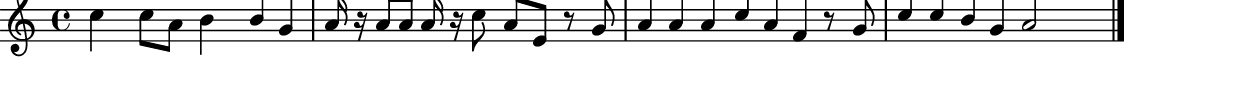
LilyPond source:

% MusicXML to Lilypond converter by Kovi

% Analyzing...
% 1 parts
% 1 Staff
% forceBassClefActive = 
melody = {
% 30 notes in the part
% 1 voices

\new Staff
\new Voice {
% 30 notes
% 4 mesaures

% Measure 1
\clef "treble"
\key c \major
c''4 c''8 a'8 b'4 b'8 g'8 
% Measure 2
a'16 r16 a'16 a'16 a'16 r16 c''8 a'8 e'8 r8 g'8 
% Measure 3
a'8 a'8 a'8 c''8 a'8 f'8 r8 g'8 
% Measure 4
c''8 c''8 b'8 g'8 a'2 \bar "|." 
} % voice
} % melody


harmonies = \chordmode {
% 6 chords
\germanChords
c4 s4 g4 s4 a4:m s4 s4 s4 s4 s4 f4 s4 c4 s4 a4:m
}

\include "../../definitions.ly"
